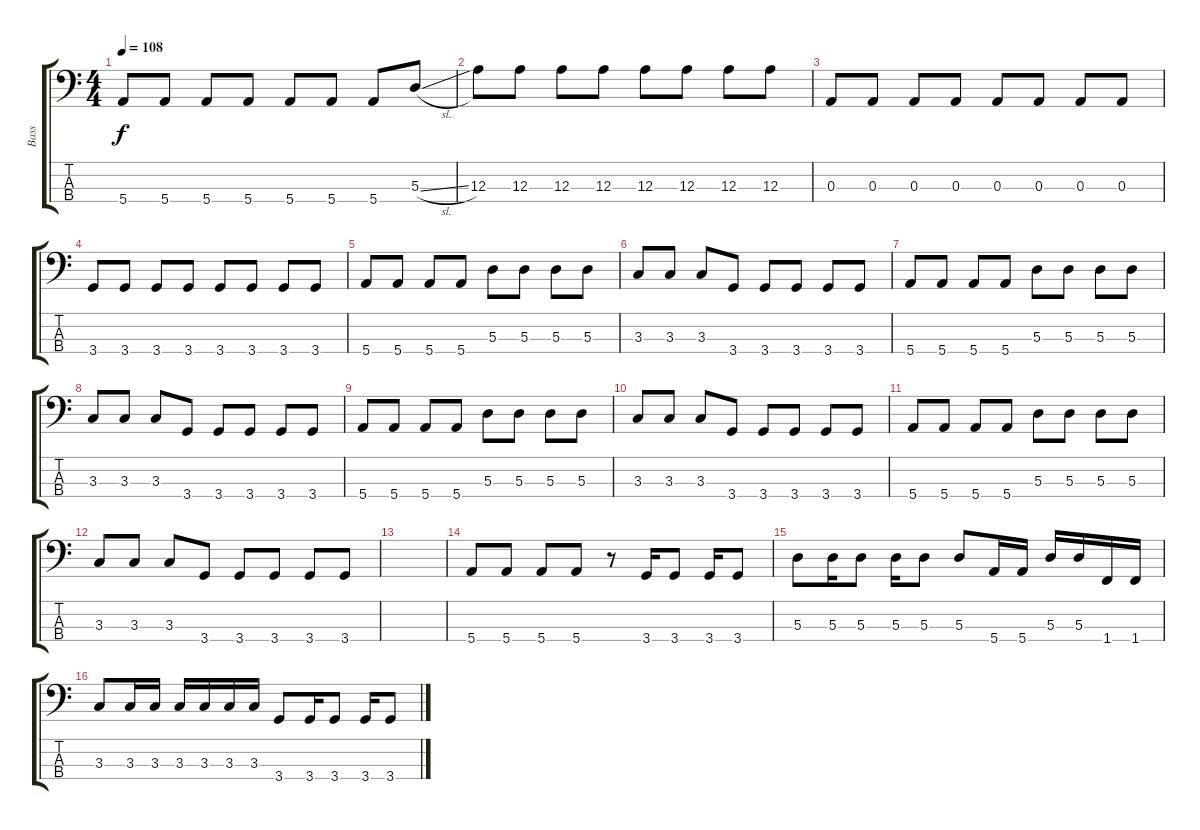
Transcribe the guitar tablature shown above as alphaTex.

\track ("Bass" "Bass") {instrument electricbassfinger}
\staff {score tabs}
\tuning (G2 D2 A1 E1) {hide}
\ts (4 4)
\tempo 108
\clef f4
\ks c
5.4.8{dy f} 5.4.8 5.4.8 5.4.8 5.4.8 5.4.8 5.4.8 5.3{sl}.8 |
12.3.8 12.3.8 12.3.8 12.3.8 12.3.8 12.3.8 12.3.8 12.3.8 |
0.3.8 0.3.8 0.3.8 0.3.8 0.3.8 0.3.8 0.3.8 0.3.8 |
3.4.8 3.4.8 3.4.8 3.4.8 3.4.8 3.4.8 3.4.8 3.4.8 |
5.4.8 5.4.8 5.4.8 5.4.8 5.3.8 5.3.8 5.3.8 5.3.8 |
3.3.8 3.3.8 3.3.8 3.4.8 3.4.8 3.4.8 3.4.8 3.4.8 |
5.4.8 5.4.8 5.4.8 5.4.8 5.3.8 5.3.8 5.3.8 5.3.8 |
3.3.8 3.3.8 3.3.8 3.4.8 3.4.8 3.4.8 3.4.8 3.4.8 |
5.4.8 5.4.8 5.4.8 5.4.8 5.3.8 5.3.8 5.3.8 5.3.8 |
3.3.8 3.3.8 3.3.8 3.4.8 3.4.8 3.4.8 3.4.8 3.4.8 |
5.4.8 5.4.8 5.4.8 5.4.8 5.3.8 5.3.8 5.3.8 5.3.8 |
3.3.8 3.3.8 3.3.8 3.4.8 3.4.8 3.4.8 3.4.8 3.4.8 |
|
5.4.8 5.4.8 5.4.8 5.4.8 r.8 3.4.16 3.4.8 3.4.16 3.4.8 |
5.3.8 5.3.16 5.3.8 5.3.16 5.3.8 5.3.8 5.4.16 5.4.16 5.3.16 5.3.16 1.4.16 1.4.16 |
3.3.8 3.3.16 3.3.16 3.3.16 3.3.16 3.3.16 3.3.16 3.4.8 3.4.16 3.4.8 3.4.16 3.4.8
